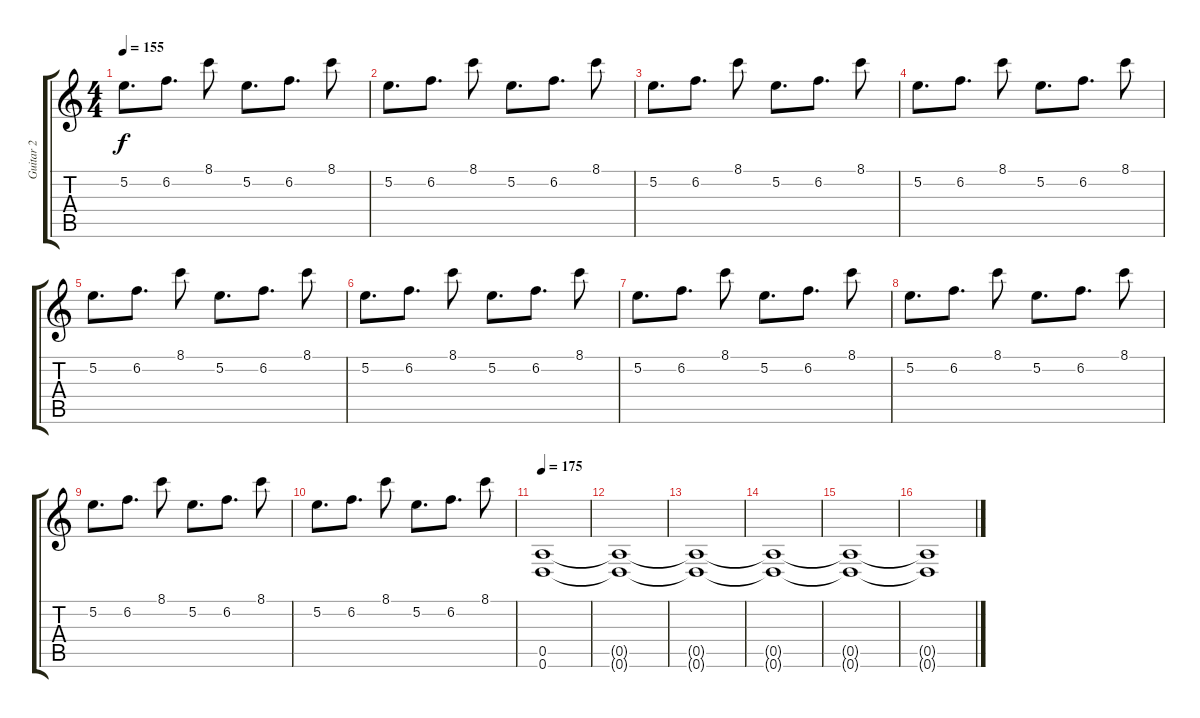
\track ("Guitar 2" "Guitar 2") {instrument distortionguitar}
\staff {score tabs}
\tuning (E4 B3 G3 D3 A2 D2) {hide}
\ts (4 4)
\tempo 155
\clef g2
\ks c
5.2.8{d dy f} 6.2.8{d} 8.1.8 5.2.8{d} 6.2.8{d} 8.1.8 |
5.2.8{d} 6.2.8{d} 8.1.8 5.2.8{d} 6.2.8{d} 8.1.8 |
5.2.8{d} 6.2.8{d} 8.1.8 5.2.8{d} 6.2.8{d} 8.1.8 |
5.2.8{d} 6.2.8{d} 8.1.8 5.2.8{d} 6.2.8{d} 8.1.8 |
5.2.8{d} 6.2.8{d} 8.1.8 5.2.8{d} 6.2.8{d} 8.1.8 |
5.2.8{d} 6.2.8{d} 8.1.8 5.2.8{d} 6.2.8{d} 8.1.8 |
5.2.8{d} 6.2.8{d} 8.1.8 5.2.8{d} 6.2.8{d} 8.1.8 |
5.2.8{d} 6.2.8{d} 8.1.8 5.2.8{d} 6.2.8{d} 8.1.8 |
5.2.8{d} 6.2.8{d} 8.1.8 5.2.8{d} 6.2.8{d} 8.1.8 |
5.2.8{d} 6.2.8{d} 8.1.8 5.2.8{d} 6.2.8{d} 8.1.8 |
\tempo 175
(0.5 0.6).1 |
(0.5{t} 0.6{t}).1 |
(0.5{t} 0.6{t}).1 |
(0.5{t} 0.6{t}).1 |
(0.5{t} 0.6{t}).1 |
(0.5{t} 0.6{t}).1
